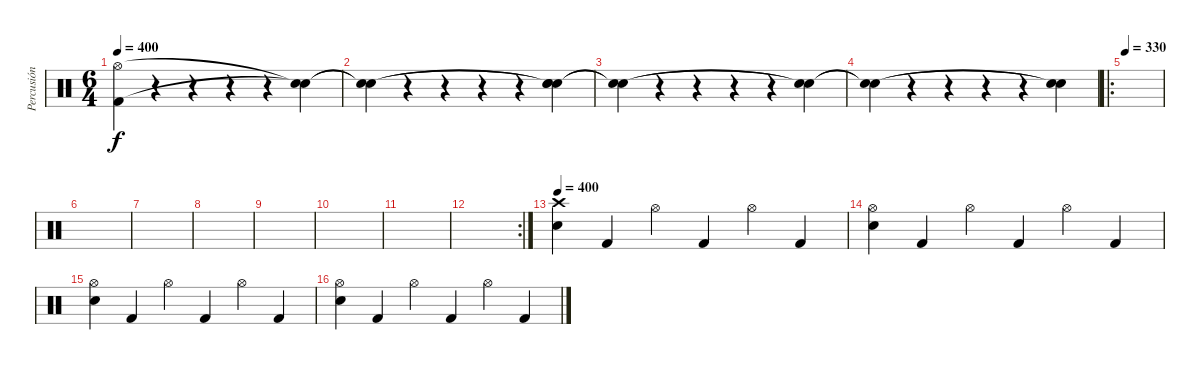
\track ("Percusión" "Percusión") {instrument percussion}
\staff {score}
\articulation defaults
\ts (6 4)
\tempo 400
\clef neutral
\ks c
("Hi-Hat (open)" "Kick (hit) 2").4{dy f} r.4 r.4 r.4 r.4 ("Snare (hit)"{t} "Snare (hit)"{t}).4 |
("Snare (hit)"{t} "Snare (hit)"{t}).4 r.4 r.4 r.4 r.4 ("Snare (hit)"{t} "Snare (hit)"{t} "Snare (hit)"{t}).4 |
("Snare (hit)"{t} "Snare (hit)"{t}).4 r.4 r.4 r.4 r.4 ("Snare (hit)"{t} "Snare (hit)"{t}).4 |
("Snare (hit)"{t} "Snare (hit)"{t}).4 r.4 r.4 r.4 r.4 ("Snare (hit)"{t} "Snare (hit)"{t}).4 |
\ro
\tempo 330
|
|
|
|
|
|
|
\rc 2
|
\tempo 400
("Crash high (hit)" "Snare (hit) 2").4 "Kick (hit) 2".4 "Hi-Hat (open)".4 "Kick (hit) 2".4 "Hi-Hat (open)".4 "Kick (hit) 2".4 |
("Hi-Hat (open)" "Snare (hit) 2").4 "Kick (hit) 2".4 "Hi-Hat (open)".4 "Kick (hit) 2".4 "Hi-Hat (open)".4 "Kick (hit) 2".4 |
("Hi-Hat (open)" "Snare (hit) 2").4 "Kick (hit) 2".4 "Hi-Hat (open)".4 "Kick (hit) 2".4 "Hi-Hat (open)".4 "Kick (hit) 2".4 |
("Hi-Hat (open)" "Snare (hit) 2").4 "Kick (hit) 2".4 "Hi-Hat (open)".4 "Kick (hit) 2".4 "Hi-Hat (open)".4 "Kick (hit) 2".4
